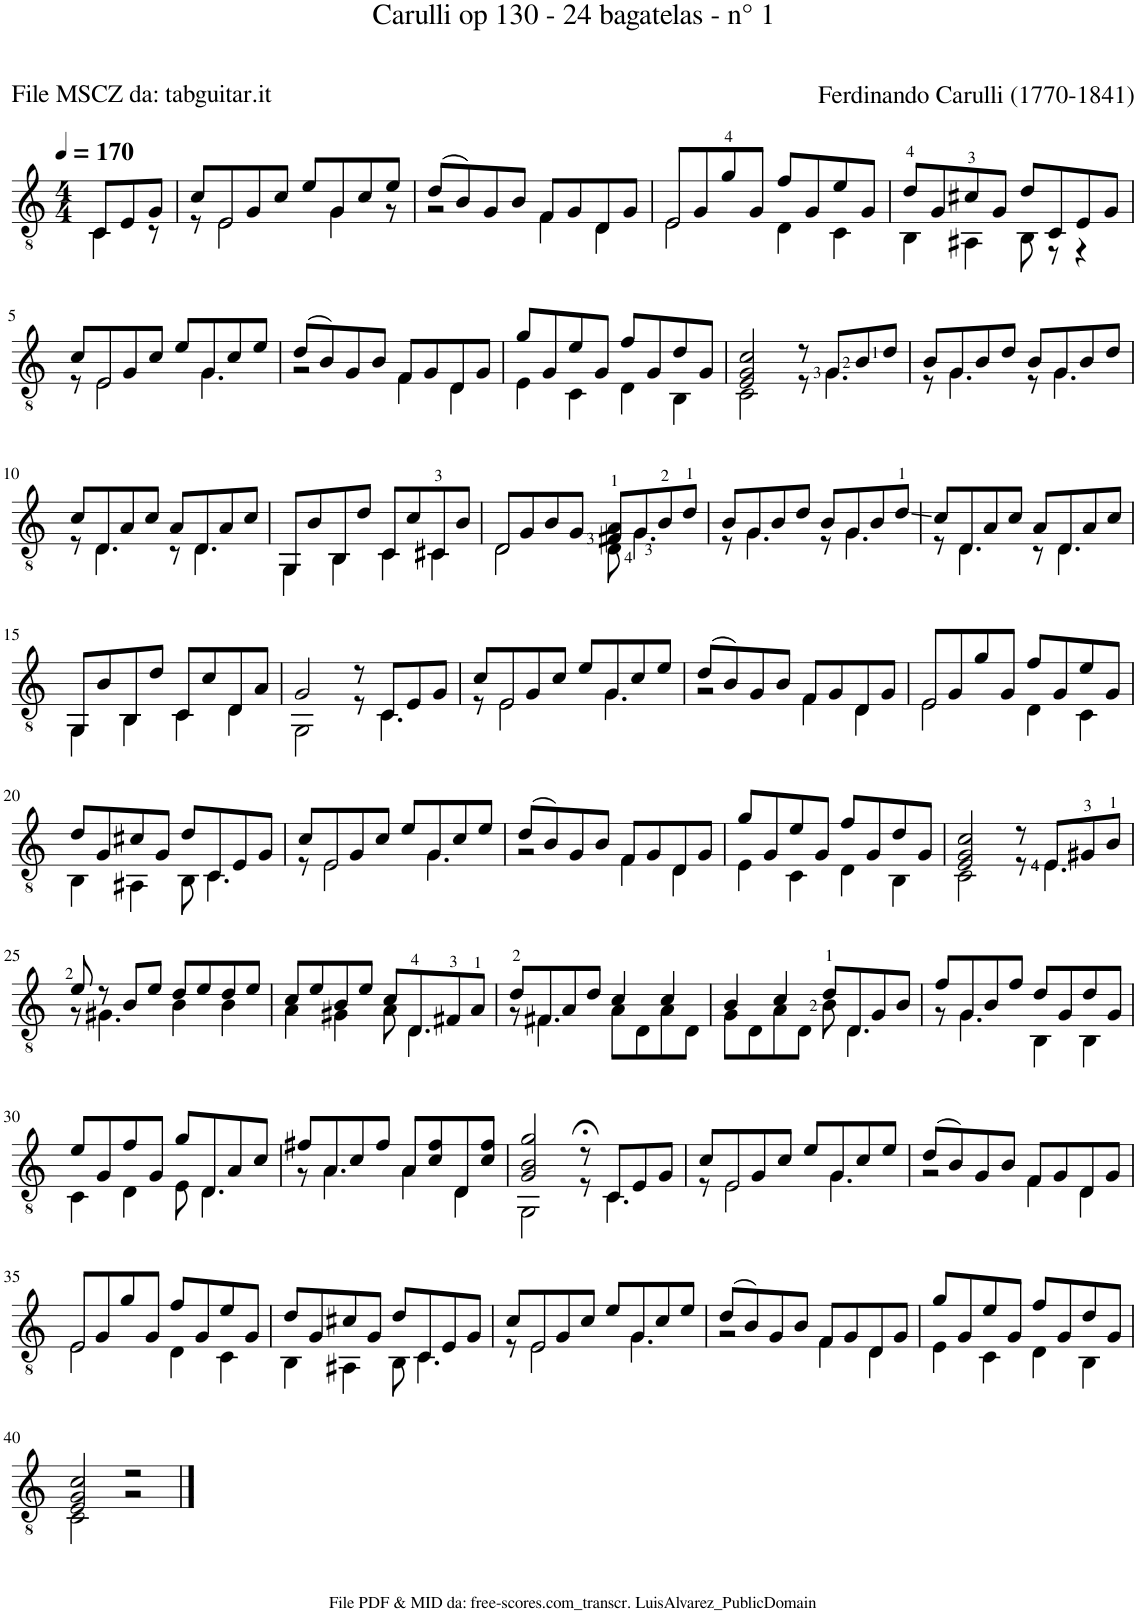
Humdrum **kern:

**kern
*part1
*staff1
*I"Guitar
*I'Guit.
*clefGv2
*k[]
*M4/4
*MM170
=
*^
8C/L	4C\
8E/	.
8G/J	8r
=1	=1
8c/L	8r
!LO:N:head=open	!
8E/	2E\
8G/	.
8c/J	.
8e/L	.
8G/	4G\
8c/	.
8e/J	8r
=2	=2
(8d/L	2r
8B/)	.
8G/	.
8B/J	.
8F/L	4F\
8G/	.
8D/	4D\
8G/J	.
=3	=3
!LO:N:head=open	!
8E/L	2E\
8G/	.
8g/	.
8G/J	.
8f/L	4D\
8G/	.
8e/	4C\
8G/J	.
=4	=4
8d/L	4BB\
8G/	.
8c#X/	4AA#X\
8G/J	.
8d/L	8BB\
8C/	8r
8E/	4r
8G/J	.
!!LO:LB:g=z	!!
=5	=5
8c/L	8r
!LO:N:head=open	!
8E/	2E\
8G/	.
8c/J	.
8e/L	.
8G/	4.G\
8c/	.
8e/J	.
=6	=6
(8d/L	2r
8B/)	.
8G/	.
8B/J	.
8F/L	4F\
8G/	.
8D/	4D\
8G/J	.
=7	=7
8g/L	4E\
8G/	.
8e/	4C\
8G/J	.
8f/L	4D\
8G/	.
8d/	4BB\
8G/J	.
=8	=8
2E/ 2G/ 2c/	2C\
8r	8r
8G/L	4.G\
8B/	.
8d/J	.
=9	=9
8B/L	8r
8G/	4.G\
8B/	.
8d/J	.
8B/L	8r
8G/	4.G\
8B/	.
8d/J	.
!!LO:LB:g=z	!!
=10	=10
8c/L	8r
8D/	4.D\
8A/	.
8c/J	.
8A/L	8r
8D/	4.D\
8A/	.
8c/J	.
=11	=11
8GG/L	4GG\
8B/	.
8BB/	4BB\
8d/J	.
8C/L	4C\
8c/	.
8C#X/	4C#\
8B/J	.
=12	=12
!LO:N:head=open	!
8D/L	2D\
8G/	.
8B/	.
8G/J	.
8F#X/ 8A/L	8D\
8G/	4.G\
8B/	.
8d/J	.
=13	=13
8B/L	8r
8G/	4.G\
8B/	.
8d/J	.
8B/L	8r
8G/	4.G\
8B/	.
8d/J	.
=14	=14
8c/L	8r
8D/	4.D\
8A/	.
8c/J	.
8A/L	8r
8D/	4.D\
8A/	.
8c/J	.
!!LO:LB:g=z	!!
=15	=15
8GG/L	4GG\
8B/	.
8BB/	4BB\
8d/J	.
8C/L	4C\
8c/	.
8D/	4D\
8A/J	.
=16	=16
2G/	2GG\
8r	8r
8C/L	4.C\
8E/	.
8G/J	.
=17	=17
8c/L	8r
!LO:N:head=open	!
8E/	2E\
8G/	.
8c/J	.
8e/L	.
8G/	4.G\
8c/	.
8e/J	.
=18	=18
(8d/L	2r
8B/)	.
8G/	.
8B/J	.
8F/L	4F\
8G/	.
8D/	4D\
8G/J	.
=19	=19
!LO:N:head=open	!
8E/L	2E\
8G/	.
8g/	.
8G/J	.
8f/L	4D\
8G/	.
8e/	4C\
8G/J	.
!!LO:LB:g=z	!!
=20	=20
8d/L	4BB\
8G/	.
8c#X/	4AA#X\
8G/J	.
8d/L	8BB\
8C/	4.C\
8E/	.
8G/J	.
=21	=21
8c/L	8r
8E/	2E\
8G/	.
8c/J	.
8e/L	.
8G/	4.G\
8c/	.
8e/J	.
=22	=22
(8d/L	2r
8B/)	.
8G/	.
8B/J	.
8F/L	4F\
8G/	.
8D/	4D\
8G/J	.
=23	=23
8g/L	4E\
8G/	.
8e/	4C\
8G/J	.
8f/L	4D\
8G/	.
8d/	4BB\
8G/J	.
=24	=24
2E/ 2G/ 2c/	2C\
8r	8r
8E/L	4.E\
8G#X/	.
8B/J	.
!!LO:LB:g=z	!!
=25	=25
8e/	8r
8r	4.G#X\
8B/L	.
8e/J	.
8d/L	4B\
8e/	.
8d/	4B\
8e/J	.
=26	=26
8c/L	4A\
8e/	.
8B/	4G#X\
8e/J	.
8c/L	8A\
8D/	4.D\
8F#X/	.
8A/J	.
=27	=27
8d/L	8r
8F#X/	4.F#\
8A/	.
8d/J	.
4c/	8A\L
.	8D\
4c/	8A\
.	8D\J
=28	=28
4B/	8G\L
.	8D\
4c/	8A\
.	8D\J
8d/L	8B\
8D/	4.D\
8G/	.
8B/J	.
=29	=29
8f/L	8r
8G/	4.G\
8B/	.
8f/J	.
8d/L	4BB\
8G/	.
8d/	4BB\
8G/J	.
!!LO:LB:g=z	!!
=30	=30
8e/L	4C\
8G/	.
8f/	4D\
8G/J	.
8g/L	8E\
8D/	4.D\
8A/	.
8c/J	.
=31	=31
8f#X/L	8r
8A/	4.A\
8c/	.
8f#/J	.
8A/L	4A\
8c/ 8f#/	.
8D/	4D\
8c/ 8f#/J	.
=32	=32
2G/ 2B/ 2g/	2GG\
8r;<	8r
8C/L	4.C\
8E/	.
8G/J	.
=33	=33
8c/L	8r
8E/	2E\
8G/	.
8c/J	.
8e/L	.
8G/	4.G\
8c/	.
8e/J	.
=34	=34
(8d/L	2r
8B/)	.
8G/	.
8B/J	.
8F/L	4F\
8G/	.
8D/	4D\
8G/J	.
!!LO:LB:g=z	!!
=35	=35
!LO:N:head=open	!
8E/L	2E\
8G/	.
8g/	.
8G/J	.
8f/L	4D\
8G/	.
8e/	4C\
8G/J	.
=36	=36
8d/L	4BB\
8G/	.
8c#X/	4AA#X\
8G/J	.
8d/L	8BB\
8C/	4.C\
8E/	.
8G/J	.
=37	=37
8c/L	8r
!LO:N:head=open	!
8E/	2E\
8G/	.
8c/J	.
8e/L	.
8G/	4.G\
8c/	.
8e/J	.
=38	=38
(8d/L	2r
8B/)	.
8G/	.
8B/J	.
8F/L	4F\
8G/	.
8D/	4D\
8G/J	.
=39	=39
8g/L	4E\
8G/	.
8e/	4C\
8G/J	.
8f/L	4D\
8G/	.
8d/	4BB\
8G/J	.
!!LO:LB:g=z	!!
=40	=40
2E/ 2G/ 2c/	2C\
2r	2r
*v	*v
==
*-
